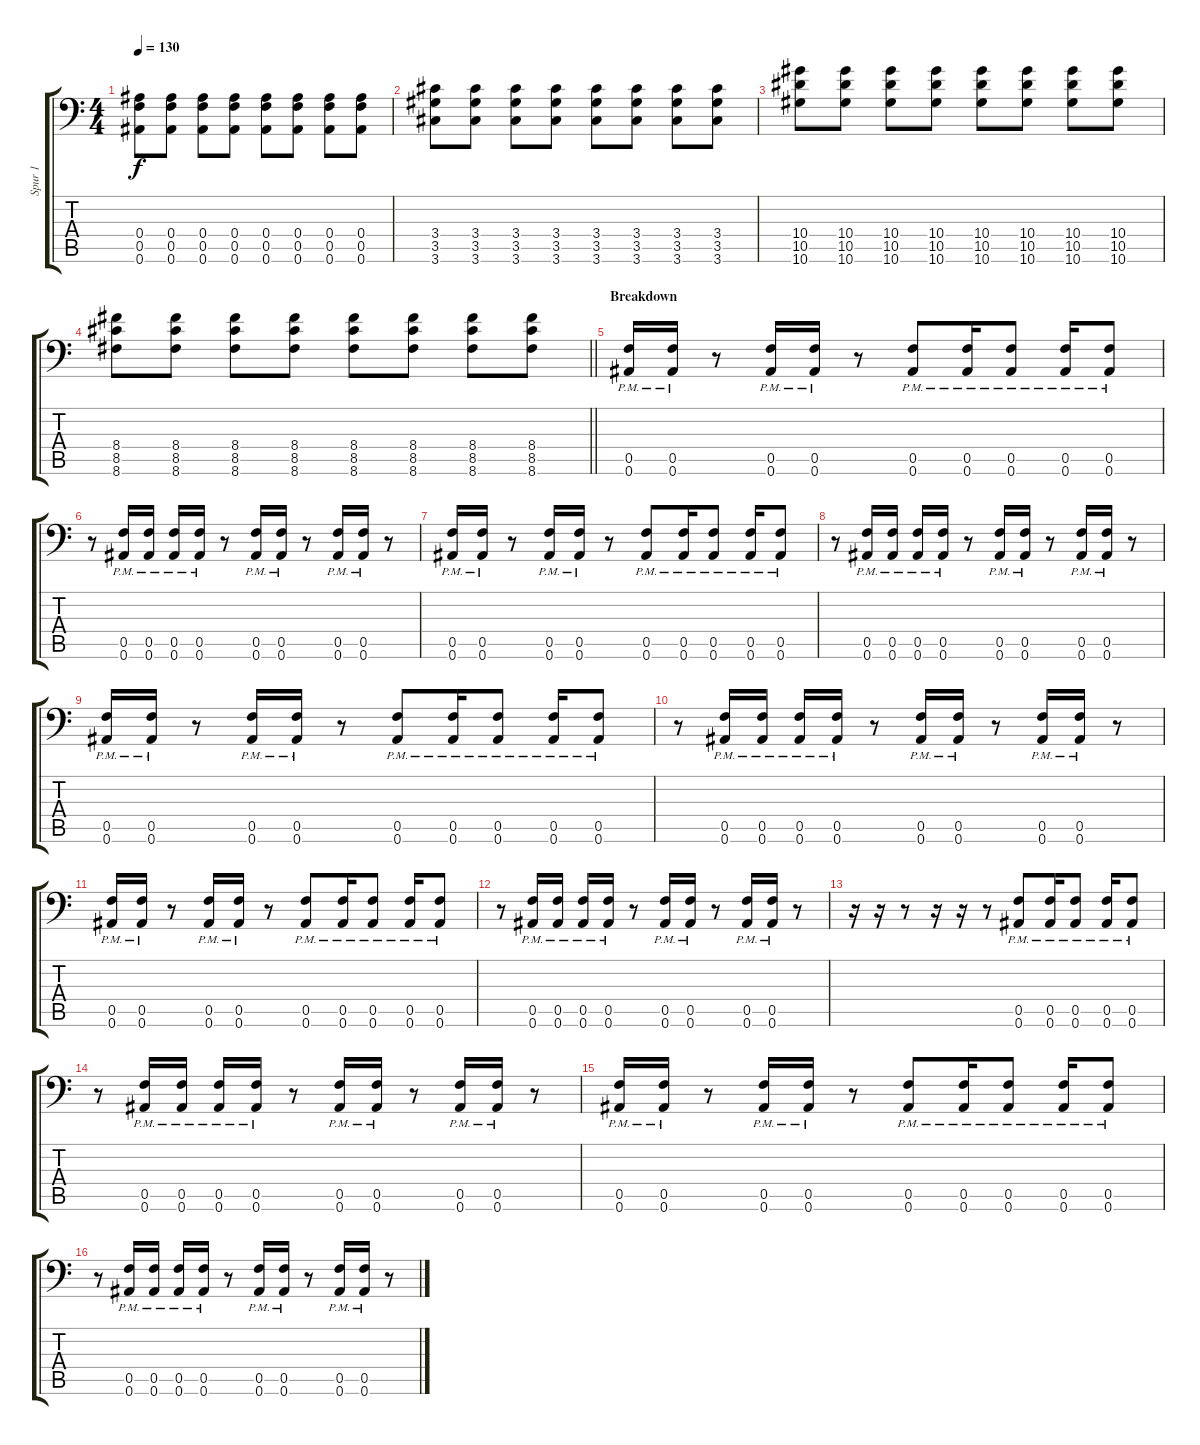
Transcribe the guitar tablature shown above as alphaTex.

\track ("Spur 1" "Spur 1") {instrument distortionguitar}
\staff {score tabs}
\tuning (C4 G3 Eb3 Bb2 F2 Bb1) {hide}
\ts (4 4)
\tempo 130
\clef f4
\ks c
(0.4 0.5 0.6).8{dy f balance 0 instrument distortionguitar} (0.4 0.5 0.6).8 (0.4 0.5 0.6).8 (0.4 0.5 0.6).8 (0.4 0.5 0.6).8 (0.4 0.5 0.6).8 (0.4 0.5 0.6).8 (0.4 0.5 0.6).8 |
(3.4 3.5 3.6).8 (3.4 3.5 3.6).8 (3.4 3.5 3.6).8 (3.4 3.5 3.6).8 (3.4 3.5 3.6).8 (3.4 3.5 3.6).8 (3.4 3.5 3.6).8 (3.4 3.5 3.6).8 |
(10.4 10.5 10.6).8 (10.4 10.5 10.6).8 (10.4 10.5 10.6).8 (10.4 10.5 10.6).8 (10.4 10.5 10.6).8 (10.4 10.5 10.6).8 (10.4 10.5 10.6).8 (10.4 10.5 10.6).8 |
\barLineRight lightlight
(8.4 8.5 8.6).8 (8.4 8.5 8.6).8 (8.4 8.5 8.6).8 (8.4 8.5 8.6).8 (8.4 8.5 8.6).8 (8.4 8.5 8.6).8 (8.4 8.5 8.6).8 (8.4 8.5 8.6).8 |
\section ("" "Breakdown")
(0.5{pm} 0.6{pm}).16 (0.5{pm} 0.6{pm}).16 r.8 (0.5{pm} 0.6{pm}).16 (0.5{pm} 0.6{pm}).16 r.8 (0.5{pm} 0.6{pm}).8 (0.5{pm} 0.6{pm}).16 (0.5{pm} 0.6{pm}).8 (0.5{pm} 0.6{pm}).16 (0.5{pm} 0.6{pm}).8 |
r.8 (0.5{pm} 0.6{pm}).16 (0.5{pm} 0.6{pm}).16 (0.5{pm} 0.6{pm}).16 (0.5{pm} 0.6{pm}).16 r.8 (0.5{pm} 0.6{pm}).16 (0.5{pm} 0.6{pm}).16 r.8 (0.5{pm} 0.6{pm}).16 (0.5{pm} 0.6{pm}).16 r.8 |
(0.5{pm} 0.6{pm}).16 (0.5{pm} 0.6{pm}).16 r.8 (0.5{pm} 0.6{pm}).16 (0.5{pm} 0.6{pm}).16 r.8 (0.5{pm} 0.6{pm}).8 (0.5{pm} 0.6{pm}).16 (0.5{pm} 0.6{pm}).8 (0.5{pm} 0.6{pm}).16 (0.5{pm} 0.6{pm}).8 |
r.8 (0.5{pm} 0.6{pm}).16 (0.5{pm} 0.6{pm}).16 (0.5{pm} 0.6{pm}).16 (0.5{pm} 0.6{pm}).16 r.8 (0.5{pm} 0.6{pm}).16 (0.5{pm} 0.6{pm}).16 r.8 (0.5{pm} 0.6{pm}).16 (0.5{pm} 0.6{pm}).16 r.8 |
(0.5{pm} 0.6{pm}).16 (0.5{pm} 0.6{pm}).16 r.8 (0.5{pm} 0.6{pm}).16 (0.5{pm} 0.6{pm}).16 r.8 (0.5{pm} 0.6{pm}).8 (0.5{pm} 0.6{pm}).16 (0.5{pm} 0.6{pm}).8 (0.5{pm} 0.6{pm}).16 (0.5{pm} 0.6{pm}).8 |
r.8 (0.5{pm} 0.6{pm}).16 (0.5{pm} 0.6{pm}).16 (0.5{pm} 0.6{pm}).16 (0.5{pm} 0.6{pm}).16 r.8 (0.5{pm} 0.6{pm}).16 (0.5{pm} 0.6{pm}).16 r.8 (0.5{pm} 0.6{pm}).16 (0.5{pm} 0.6{pm}).16 r.8 |
(0.5{pm} 0.6{pm}).16 (0.5{pm} 0.6{pm}).16 r.8 (0.5{pm} 0.6{pm}).16 (0.5{pm} 0.6{pm}).16 r.8 (0.5{pm} 0.6{pm}).8 (0.5{pm} 0.6{pm}).16 (0.5{pm} 0.6{pm}).8 (0.5{pm} 0.6{pm}).16 (0.5{pm} 0.6{pm}).8 |
r.8 (0.5{pm} 0.6{pm}).16 (0.5{pm} 0.6{pm}).16 (0.5{pm} 0.6{pm}).16 (0.5{pm} 0.6{pm}).16 r.8 (0.5{pm} 0.6{pm}).16 (0.5{pm} 0.6{pm}).16 r.8 (0.5{pm} 0.6{pm}).16 (0.5{pm} 0.6{pm}).16 r.8 |
r.16 r.16 r.8 r.16 r.16 r.8 (0.5{pm} 0.6{pm}).8 (0.5{pm} 0.6{pm}).16 (0.5{pm} 0.6{pm}).8 (0.5{pm} 0.6{pm}).16 (0.5{pm} 0.6{pm}).8 |
r.8 (0.5{pm} 0.6{pm}).16 (0.5{pm} 0.6{pm}).16 (0.5{pm} 0.6{pm}).16 (0.5{pm} 0.6{pm}).16 r.8 (0.5{pm} 0.6{pm}).16 (0.5{pm} 0.6{pm}).16 r.8 (0.5{pm} 0.6{pm}).16 (0.5{pm} 0.6{pm}).16 r.8 |
(0.5{pm} 0.6{pm}).16 (0.5{pm} 0.6{pm}).16 r.8 (0.5{pm} 0.6{pm}).16 (0.5{pm} 0.6{pm}).16 r.8 (0.5{pm} 0.6{pm}).8 (0.5{pm} 0.6{pm}).16 (0.5{pm} 0.6{pm}).8 (0.5{pm} 0.6{pm}).16 (0.5{pm} 0.6{pm}).8 |
r.8 (0.5{pm} 0.6{pm}).16 (0.5{pm} 0.6{pm}).16 (0.5{pm} 0.6{pm}).16 (0.5{pm} 0.6{pm}).16 r.8 (0.5{pm} 0.6{pm}).16 (0.5{pm} 0.6{pm}).16 r.8 (0.5{pm} 0.6{pm}).16 (0.5{pm} 0.6{pm}).16 r.8
